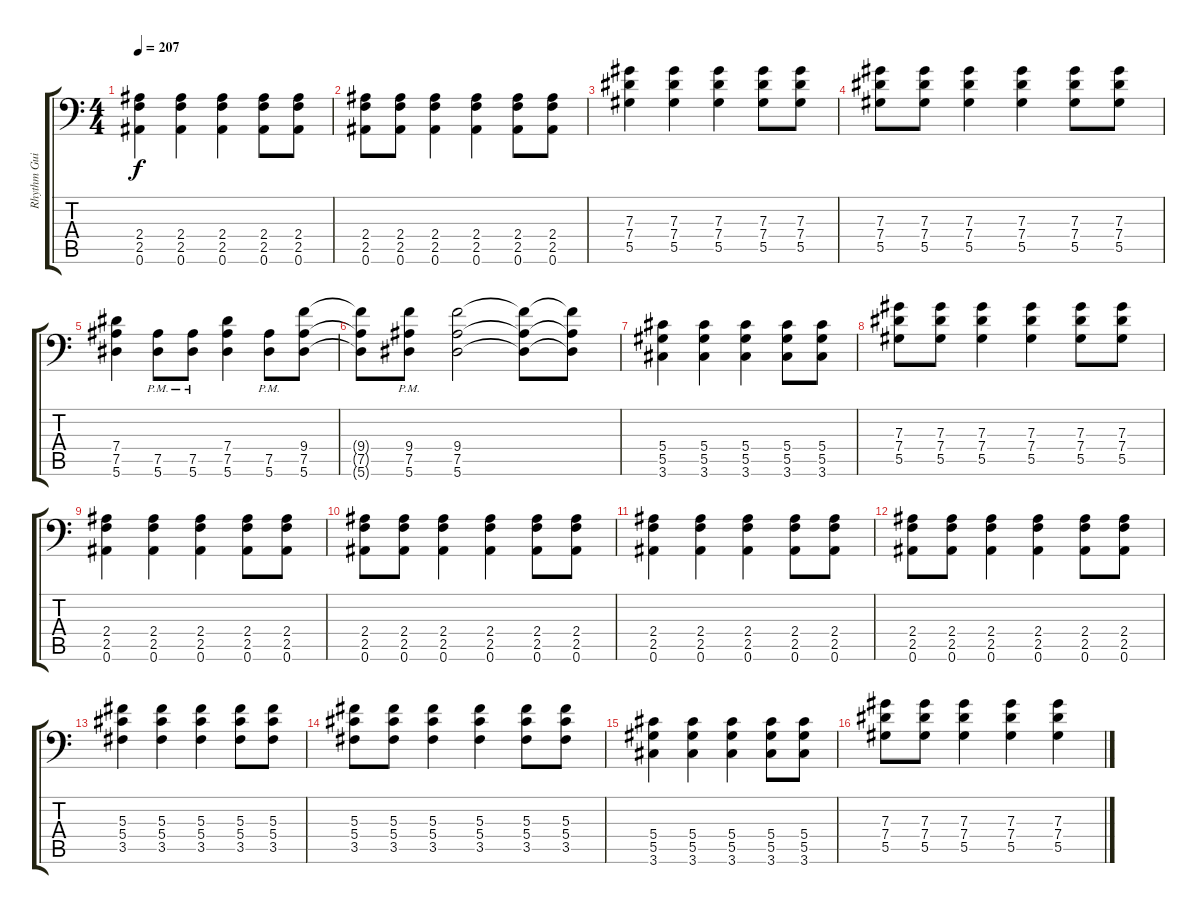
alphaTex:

\track ("Rhythm Guitar" "Rhythm Gui") {instrument overdrivenguitar}
\staff {score tabs}
\tuning (Bb3 F3 Db3 Ab2 Eb2 Bb1) {hide}
\ts (4 4)
\tempo 207
\clef f4
\ks c
(2.4 2.5 0.6).4{dy f} (2.4 2.5 0.6).4 (2.4 2.5 0.6).4 (2.4 2.5 0.6).8 (2.4 2.5 0.6).8 |
(2.4 2.5 0.6).8 (2.4 2.5 0.6).8 (2.4 2.5 0.6).4 (2.4 2.5 0.6).4 (2.4 2.5 0.6).8 (2.4 2.5 0.6).8 |
(7.3 7.4 5.5).4 (7.3 7.4 5.5).4 (7.3 7.4 5.5).4 (7.3 7.4 5.5).8 (7.3 7.4 5.5).8 |
(7.3 7.4 5.5).8 (7.3 7.4 5.5).8 (7.3 7.4 5.5).4 (7.3 7.4 5.5).4 (7.3 7.4 5.5).8 (7.3 7.4 5.5).8 |
(7.4 7.5 5.6).4 (7.5{pm} 5.6{pm}).8 (7.5{pm} 5.6{pm}).8 (7.4 7.5 5.6).4 (7.5{pm} 5.6{pm}).8 (9.4 7.5 5.6).8 |
(9.4{t} 7.5{t} 5.6{t}).8 (9.4{pm} 7.5{pm} 5.6).8 (9.4 7.5 5.6).2 (9.4{t} 7.5{t} 5.6{t}).8 (9.4{t} 7.5{t} 5.6{t}).8 |
(5.4 5.5 3.6).4 (5.4 5.5 3.6).4 (5.4 5.5 3.6).4 (5.4 5.5 3.6).8 (5.4 5.5 3.6).8 |
(7.3 7.4 5.5).8 (7.3 7.4 5.5).8 (7.3 7.4 5.5).4 (7.3 7.4 5.5).4 (7.3 7.4 5.5).8 (7.3 7.4 5.5).8 |
(2.4 2.5 0.6).4 (2.4 2.5 0.6).4 (2.4 2.5 0.6).4 (2.4 2.5 0.6).8 (2.4 2.5 0.6).8 |
(2.4 2.5 0.6).8 (2.4 2.5 0.6).8 (2.4 2.5 0.6).4 (2.4 2.5 0.6).4 (2.4 2.5 0.6).8 (2.4 2.5 0.6).8 |
(2.4 2.5 0.6).4 (2.4 2.5 0.6).4 (2.4 2.5 0.6).4 (2.4 2.5 0.6).8 (2.4 2.5 0.6).8 |
(2.4 2.5 0.6).8 (2.4 2.5 0.6).8 (2.4 2.5 0.6).4 (2.4 2.5 0.6).4 (2.4 2.5 0.6).8 (2.4 2.5 0.6).8 |
(5.3 5.4 3.5).4 (5.3 5.4 3.5).4 (5.3 5.4 3.5).4 (5.3 5.4 3.5).8 (5.3 5.4 3.5).8 |
(5.3 5.4 3.5).8 (5.3 5.4 3.5).8 (5.3 5.4 3.5).4 (5.3 5.4 3.5).4 (5.3 5.4 3.5).8 (5.3 5.4 3.5).8 |
(5.4 5.5 3.6).4 (5.4 5.5 3.6).4 (5.4 5.5 3.6).4 (5.4 5.5 3.6).8 (5.4 5.5 3.6).8 |
(7.3 7.4 5.5).8 (7.3 7.4 5.5).8 (7.3 7.4 5.5).4 (7.3 7.4 5.5).4 (7.3 7.4 5.5).4
